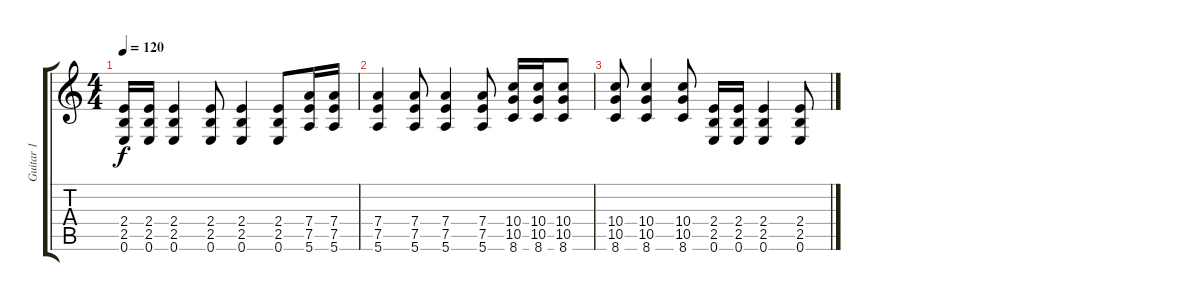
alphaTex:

\track ("Guitar 1" "Guitar 1") {instrument distortionguitar}
\staff {score tabs}
\tuning (E4 B3 G3 D3 A2 E2) {hide}
\ts (4 4)
\tempo 120
\clef g2
\ks c
(2.4 2.5 0.6).16{dy f instrument distortionguitar} (2.4 2.5 0.6).16 (2.4 2.5 0.6).4 (2.4 2.5 0.6).8 (2.4 2.5 0.6).4 (2.4 2.5 0.6).8 (7.4 7.5 5.6).16 (7.4 7.5 5.6).16 |
(7.4 7.5 5.6).4 (7.4 7.5 5.6).8 (7.4 7.5 5.6).4 (7.4 7.5 5.6).8 (10.4 10.5 8.6).16 (10.4 10.5 8.6).16 (10.4 10.5 8.6).8 |
(10.4 10.5 8.6).8 (10.4 10.5 8.6).4 (10.4 10.5 8.6).8 (2.4 2.5 0.6).16 (2.4 2.5 0.6).16 (2.4 2.5 0.6).4 (2.4 2.5 0.6).8
